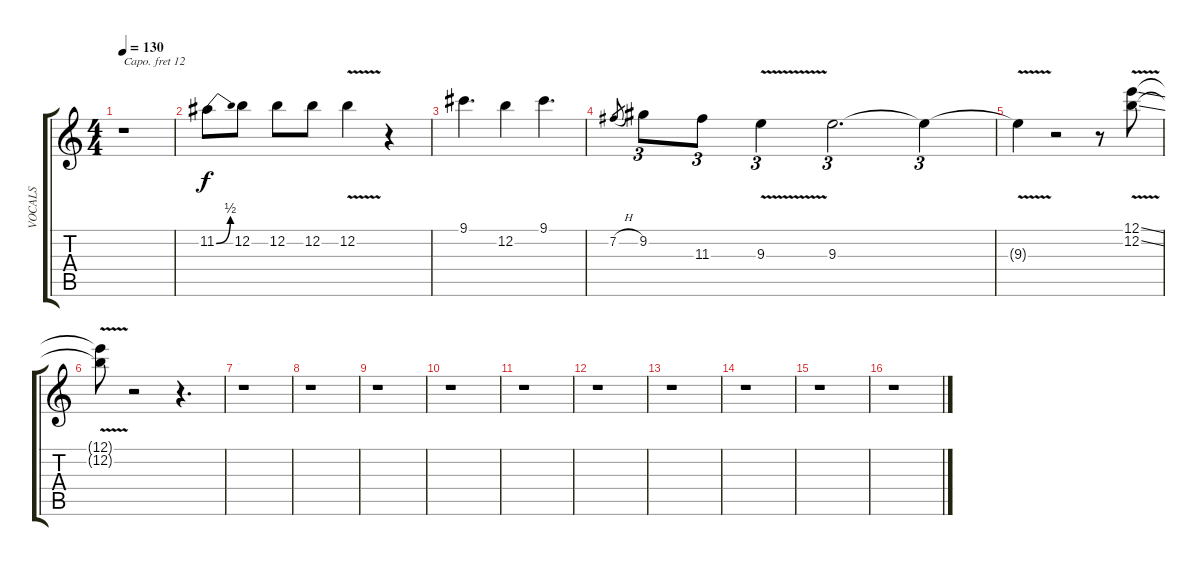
\track ("VOCALS" "VOCALS") {instrument lead2sawtooth}
\staff {score tabs}
\capo 12
\tuning (E4 B3 G3 D3 A2 E2) {hide}
\ts (4 4)
\tempo 130
\clef g2
\ks c
r.1{dy f} |
11.2{be (bend 0 0 60 2)}.8 12.2.8 12.2.8 12.2.8 12.2{v}.4 r.4 |
9.1.4{d} 12.2.4 9.1.4{d} |
7.2{h}.8{gr} 9.2.8{tu (3 2)} 11.3.8{tu (3 2)} 9.3{v}.4{tu (3 2)} 9.3.2{d tu (3 2)} 9.3{t}.4{tu (3 2)} |
9.3{v t}.4 r.2 r.8 (12.1{v ss} 12.2{v ss}).8 |
(12.1{v t} 12.2{v t}).8 r.2 r.4{d} |
r.1 |
r.1 |
r.1 |
r.1 |
r.1 |
r.1 |
r.1 |
r.1 |
r.1 |
r.1
